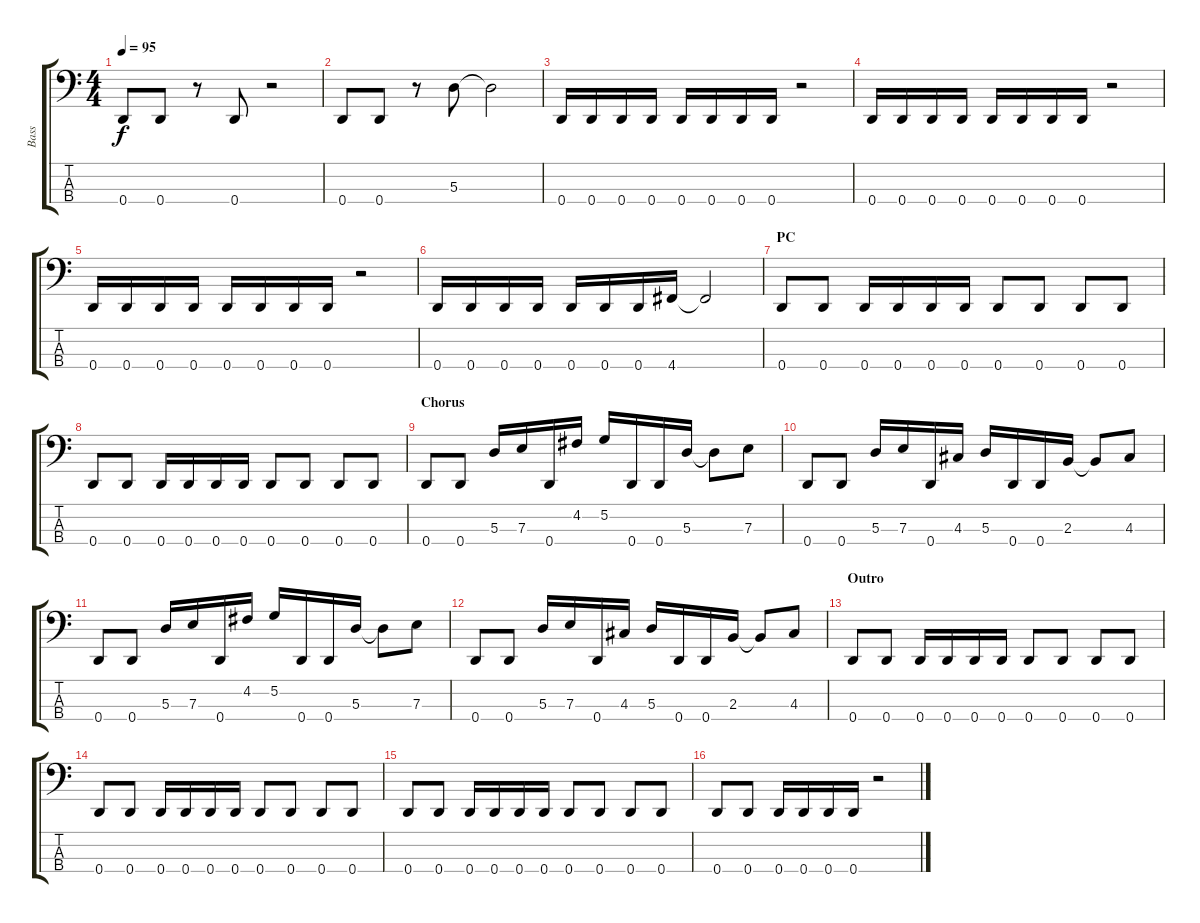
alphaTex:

\track ("Bass" "Bass") {instrument electricbasspick}
\staff {score tabs}
\tuning (G2 D2 A1 D1) {hide}
\ts (4 4)
\tempo 95
\clef f4
\ks c
0.4.8{dy f} 0.4.8 r.8 0.4.8 r.2 |
0.4.8 0.4.8 r.8 5.3.8 5.3{t}.2 |
0.4.16 0.4.16 0.4.16 0.4.16 0.4.16 0.4.16 0.4.16 0.4.16 r.2 |
0.4.16 0.4.16 0.4.16 0.4.16 0.4.16 0.4.16 0.4.16 0.4.16 r.2 |
0.4.16 0.4.16 0.4.16 0.4.16 0.4.16 0.4.16 0.4.16 0.4.16 r.2 |
0.4.16 0.4.16 0.4.16 0.4.16 0.4.16 0.4.16 0.4.16 4.4.16 4.4{t}.2 |
\section ("" "PC")
0.4.8 0.4.8 0.4.16 0.4.16 0.4.16 0.4.16 0.4.8 0.4.8 0.4.8 0.4.8 |
0.4.8 0.4.8 0.4.16 0.4.16 0.4.16 0.4.16 0.4.8 0.4.8 0.4.8 0.4.8 |
\section ("" "Chorus")
0.4.8 0.4.8 5.3.16 7.3.16 0.4.16 4.2.16 5.2.16 0.4.16 0.4.16 5.3.16 5.3{t}.8 7.3.8 |
0.4.8 0.4.8 5.3.16 7.3.16 0.4.16 4.3.16 5.3.16 0.4.16 0.4.16 2.3.16 2.3{t}.8 4.3.8 |
0.4.8 0.4.8 5.3.16 7.3.16 0.4.16 4.2.16 5.2.16 0.4.16 0.4.16 5.3.16 5.3{t}.8 7.3.8 |
0.4.8 0.4.8 5.3.16 7.3.16 0.4.16 4.3.16 5.3.16 0.4.16 0.4.16 2.3.16 2.3{t}.8 4.3.8 |
\section ("" "Outro")
0.4.8 0.4.8 0.4.16 0.4.16 0.4.16 0.4.16 0.4.8 0.4.8 0.4.8 0.4.8 |
0.4.8 0.4.8 0.4.16 0.4.16 0.4.16 0.4.16 0.4.8 0.4.8 0.4.8 0.4.8 |
0.4.8 0.4.8 0.4.16 0.4.16 0.4.16 0.4.16 0.4.8 0.4.8 0.4.8 0.4.8 |
0.4.8 0.4.8 0.4.16 0.4.16 0.4.16 0.4.16 r.2
